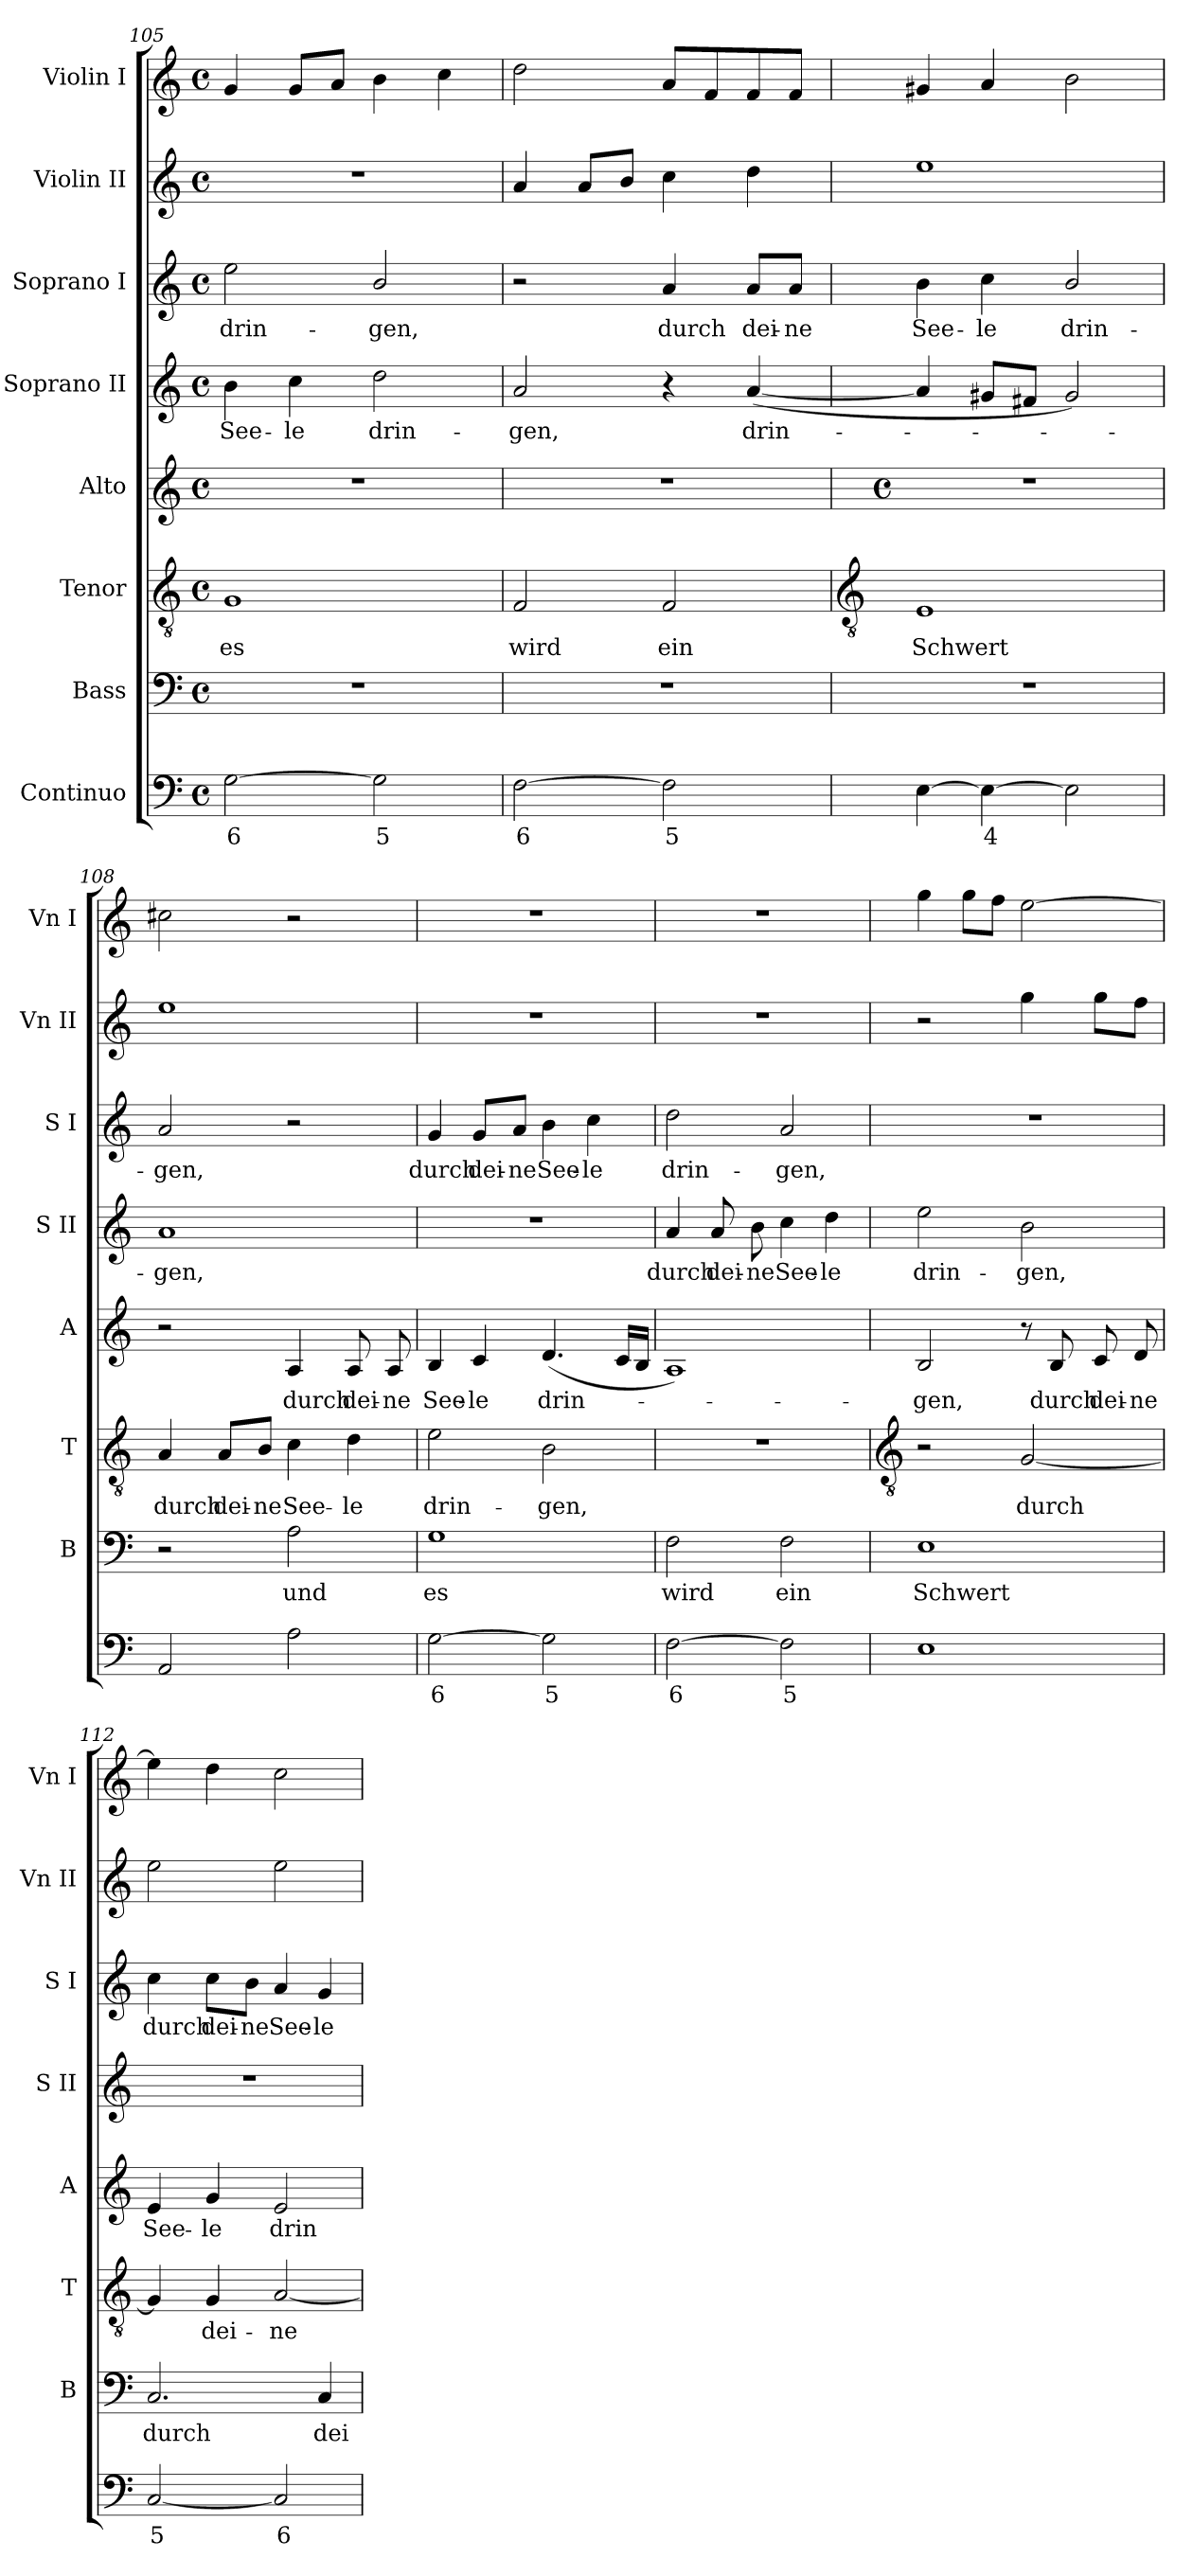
**kern	**text	**kern	**text	**kern	**text	**kern	**text	**kern	**text	**kern	**text	**kern	**kern
*part8	*part8	*part7	*part7	*part6	*part6	*part5	*part5	*part4	*part4	*part3	*part3	*part2	*part1
*staff8	*staff8	*staff7	*staff7	*staff6	*staff6	*staff5	*staff5	*staff4	*staff4	*staff3	*staff3	*staff2	*staff1
*I"Continuo	*	*I"Bass	*	*I"Tenor	*	*I"Alto	*	*I"Soprano II	*	*I"Soprano I	*	*I"Violin II	*I"Violin I
*	*	*I'B	*	*I'T	*	*I'A	*	*I'S II	*	*I'S I	*	*I'Vn II	*I'Vn I
*clefF4	*	*clefF4	*	*clefGv2	*	*clefG2	*	*clefG2	*	*clefG2	*	*clefG2	*clefG2
*k[]	*	*k[]	*	*k[]	*	*k[]	*	*k[]	*	*k[]	*	*k[]	*k[]
*C:	*	*C:	*	*C:	*	*C:	*	*C:	*	*C:	*	*C:	*C:
*M4/4	*	*M4/4	*	*M4/4	*	*M4/4	*	*M4/4	*	*M4/4	*	*M4/4	*M4/4
*met(c)	*	*met(c)	*	*met(c)	*	*met(c)	*	*met(c)	*	*met(c)	*	*met(c)	*met(c)
=105	=105	=105	=105	=105	=105	=105	=105	=105	=105	=105	=105	=105	=105
!	!LO:LY:b	!	!	!	!LO:LY:b	!	!	!	!LO:LY:b	!	!LO:LY:b	!	!
[2G	6	1r	.	1G	es	1r	.	4b	See-	2ee	drin-	1r	4g
!	!	!	!	!	!	!	!	!	!LO:LY:b	!	!	!	!
.	.	.	.	.	.	.	.	4cc	-le	.	.	.	8gL
.	.	.	.	.	.	.	.	.	.	.	.	.	8aJ
!	!LO:LY:b	!	!	!	!	!	!	!	!LO:LY:b	!	!LO:LY:b	!	!
2G]	5	.	.	.	.	.	.	2dd	drin-	2b/	-gen,	.	4b
.	.	.	.	.	.	.	.	.	.	.	.	.	4cc
=106	=106	=106	=106	=106	=106	=106	=106	=106	=106	=106	=106	=106	=106
!	!LO:LY:b	!	!	!	!LO:LY:b	!	!	!	!LO:LY:b	!	!	!	!
[2F	6	1r	.	2F	wird	1r	.	2a	-gen,	2r	.	4a	2dd
.	.	.	.	.	.	.	.	.	.	.	.	8aL	.
.	.	.	.	.	.	.	.	.	.	.	.	8bJ	.
!	!LO:LY:b	!	!	!	!LO:LY:b	!	!	!	!	!	!LO:LY:b	!	!
2F]	5	.	.	2F	ein	.	.	4r	.	4a	durch	4cc	8aL
.	.	.	.	.	.	.	.	.	.	.	.	.	8f
!	!	!	!	!	!	!	!	!	!LO:LY:b	!	!LO:LY:b	!	!
.	.	.	.	.	.	.	.	(<[4a	drin-	8a/L	dei-	4dd	8f
!	!	!	!	!	!	!	!	!	!	!	!LO:LY:b	!	!
.	.	.	.	.	.	.	.	.	.	8a/J	-ne	.	8fJ
!!LO:LB:g=z
=107	=107	=107	=107	=107	=107	=107	=107	=107	=107	=107	=107	=107	=107
*	*	*	*	*clefGv2	*	*	*	*	*	*	*	*	*
*	*	*	*	*	*	*k[]	*	*	*	*	*	*	*
*	*	*	*	*	*	*C:	*	*	*	*	*	*	*
*	*	*	*	*	*	*M4/4	*	*	*	*	*	*	*
*	*	*	*	*	*	*met(c)	*	*	*	*	*	*	*
!	!	!	!	!	!LO:LY:b	!	!	!	!	!	!LO:LY:b	!	!
[4E	.	1r	.	1E	Schwert	1r	.	4a]	.	4b	See-	1ee	4g#X
!	!LO:LY:b	!	!	!	!	!	!	!	!	!	!LO:LY:b	!	!
4E_	4	.	.	.	.	.	.	8g#XL	.	4cc	-le	.	4a
.	.	.	.	.	.	.	.	8f#XJ	.	.	.	.	.
!	!	!	!	!	!	!	!	!	!	!	!LO:LY:b	!	!
2E]	.	.	.	.	.	.	.	2g#)	.	2b/	drin-	.	2b
=108	=108	=108	=108	=108	=108	=108	=108	=108	=108	=108	=108	=108	=108
!	!	!	!	!	!LO:LY:b	!	!	!	!LO:LY:b	!	!LO:LY:b	!	!
2AA	.	2r	.	4A	durch	2r	.	1a	gen,	2a	-gen,	1ee	2cc#X
!	!	!	!	!	!LO:LY:b	!	!	!	!	!	!	!	!
.	.	.	.	8A/L	dei-	.	.	.	.	.	.	.	.
!	!	!	!	!	!LO:LY:b	!	!	!	!	!	!	!	!
.	.	.	.	8B/J	-ne	.	.	.	.	.	.	.	.
!	!	!	!LO:LY:b	!	!LO:LY:b	!	!LO:LY:b	!	!	!	!	!	!
2A	.	2A	und	4c	See-	4A	durch	.	.	2r	.	.	2r
!	!	!	!	!	!LO:LY:b	!	!LO:LY:b	!	!	!	!	!	!
.	.	.	.	4d	-le	8A	dei-	.	.	.	.	.	.
!	!	!	!	!	!	!	!LO:LY:b	!	!	!	!	!	!
.	.	.	.	.	.	8A	-ne	.	.	.	.	.	.
=109	=109	=109	=109	=109	=109	=109	=109	=109	=109	=109	=109	=109	=109
!	!LO:LY:b	!	!LO:LY:b	!	!LO:LY:b	!	!LO:LY:b	!	!	!	!LO:LY:b	!	!
[2G	6	1G	es	2e	drin-	4B	See-	1r	.	4g	durch	1r	1r
!	!	!	!	!	!	!	!LO:LY:b	!	!	!	!LO:LY:b	!	!
.	.	.	.	.	.	4c	-le	.	.	8g/L	dei-	.	.
!	!	!	!	!	!	!	!	!	!	!	!LO:LY:b	!	!
.	.	.	.	.	.	.	.	.	.	8a/J	-ne	.	.
!	!LO:LY:b	!	!	!	!LO:LY:b	!	!LO:LY:b	!	!	!	!LO:LY:b	!	!
2G]	5	.	.	2B	-gen,	(<4.d	drin-	.	.	4b	See-	.	.
!	!	!	!	!	!	!	!	!	!	!	!LO:LY:b	!	!
.	.	.	.	.	.	.	.	.	.	4cc	-le	.	.
.	.	.	.	.	.	16cLL	.	.	.	.	.	.	.
.	.	.	.	.	.	16BJJ	.	.	.	.	.	.	.
=110	=110	=110	=110	=110	=110	=110	=110	=110	=110	=110	=110	=110	=110
!	!LO:LY:b	!	!LO:LY:b	!	!	!	!	!	!LO:LY:b	!	!LO:LY:b	!	!
[2F	6	2F	wird	1r	.	1A)	.	4a	durch	2dd	drin-	1r	1r
!	!	!	!	!	!	!	!	!	!LO:LY:b	!	!	!	!
.	.	.	.	.	.	.	.	8a	dei-	.	.	.	.
!	!	!	!	!	!	!	!	!	!LO:LY:b	!	!	!	!
.	.	.	.	.	.	.	.	8b	-ne	.	.	.	.
!	!LO:LY:b	!	!LO:LY:b	!	!	!	!	!	!LO:LY:b	!	!LO:LY:b	!	!
2F]	5	2F	ein	.	.	.	.	4cc	See-	2a	-gen,	.	.
!	!	!	!	!	!	!	!	!	!LO:LY:b	!	!	!	!
.	.	.	.	.	.	.	.	4dd	-le	.	.	.	.
!!LO:LB:g=z
=111	=111	=111	=111	=111	=111	=111	=111	=111	=111	=111	=111	=111	=111
*	*	*	*	*clefGv2	*	*	*	*	*	*	*	*	*
!	!	!	!LO:LY:b	!	!	!	!LO:LY:b	!	!LO:LY:b	!	!	!	!
1E	.	1E	Schwert	2r	.	2B	gen,	2ee	drin-	1r	.	2r	4gg
.	.	.	.	.	.	.	.	.	.	.	.	.	8ggL
.	.	.	.	.	.	.	.	.	.	.	.	.	8ffJ
!	!	!	!	!	!LO:LY:b	!	!	!	!LO:LY:b	!	!	!	!
.	.	.	.	[2G	durch	8r	.	2b	-gen,	.	.	4gg	[2ee
!	!	!	!	!	!	!	!LO:LY:b	!	!	!	!	!	!
.	.	.	.	.	.	8B	durch	.	.	.	.	.	.
!	!	!	!	!	!	!	!LO:LY:b	!	!	!	!	!	!
.	.	.	.	.	.	8c	dei-	.	.	.	.	8ggL	.
!	!	!	!	!	!	!	!LO:LY:b	!	!	!	!	!	!
.	.	.	.	.	.	8d	-ne	.	.	.	.	8ffJ	.
=112	=112	=112	=112	=112	=112	=112	=112	=112	=112	=112	=112	=112	=112
!	!LO:LY:b	!	!LO:LY:b	!	!	!	!LO:LY:b	!	!	!	!LO:LY:b	!	!
[2C	5	2.C	durch	4G]	.	4e	See-	1r	.	4cc	durch	2ee	4ee]
!	!	!	!	!	!LO:LY:b	!	!LO:LY:b	!	!	!	!LO:LY:b	!	!
.	.	.	.	4G	dei-	4g	-le	.	.	8cc\L	dei-	.	4dd
!	!	!	!	!	!	!	!	!	!	!	!LO:LY:b	!	!
.	.	.	.	.	.	.	.	.	.	8b\J	-ne	.	.
!	!LO:LY:b	!	!	!	!LO:LY:b	!	!LO:LY:b	!	!	!	!LO:LY:b	!	!
2C]	6	.	.	[2A	-ne	2e	drin-	.	.	4a	See-	2ee	2cc
!	!	!	!LO:LY:b	!	!	!	!	!	!	!	!LO:LY:b	!	!
.	.	4C	dei-	.	.	.	.	.	.	4g	-le	.	.
=	=	=	=	=	=	=	=	=	=	=	=	=	=
*-	*-	*-	*-	*-	*-	*-	*-	*-	*-	*-	*-	*-	*-
